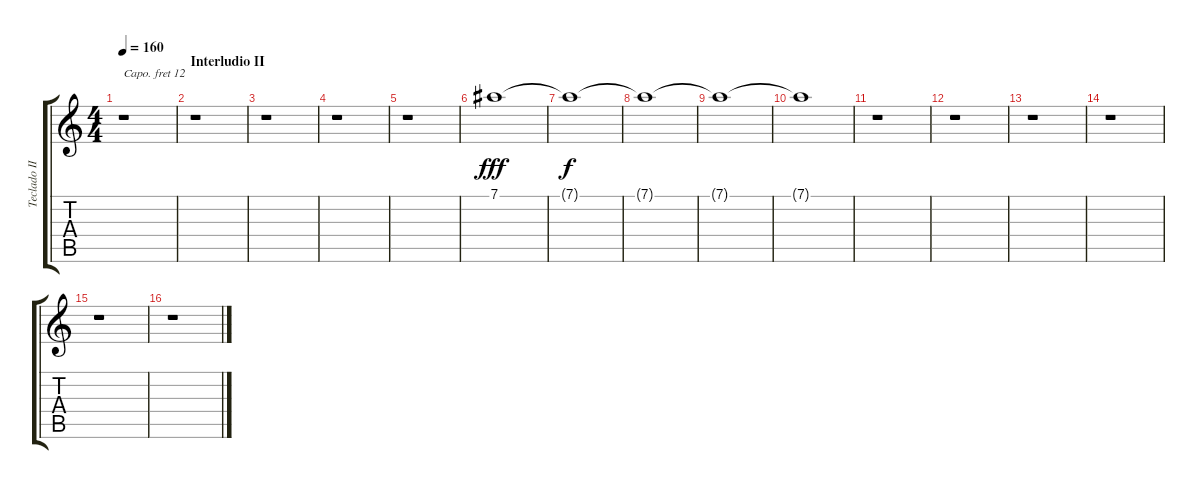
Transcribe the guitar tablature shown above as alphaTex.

\track ("Teclado III" "Teclado II") {instrument churchorgan}
\staff {score tabs}
\capo 12
\tuning (Eb4 Bb3 Gb3 Db3 Ab2 Eb2) {hide}
\ts (4 4)
\tempo 160
\clef g2
\ks c
r.1{dy f} |
\section ("" "Interludio II")
r.1 |
r.1 |
r.1 |
r.1 |
7.1.1{dy fff volume 10} |
7.1{t}.1{dy f} |
7.1{t}.1 |
7.1{t}.1 |
7.1{t}.1 |
r.1 |
r.1 |
r.1 |
r.1 |
r.1 |
r.1
